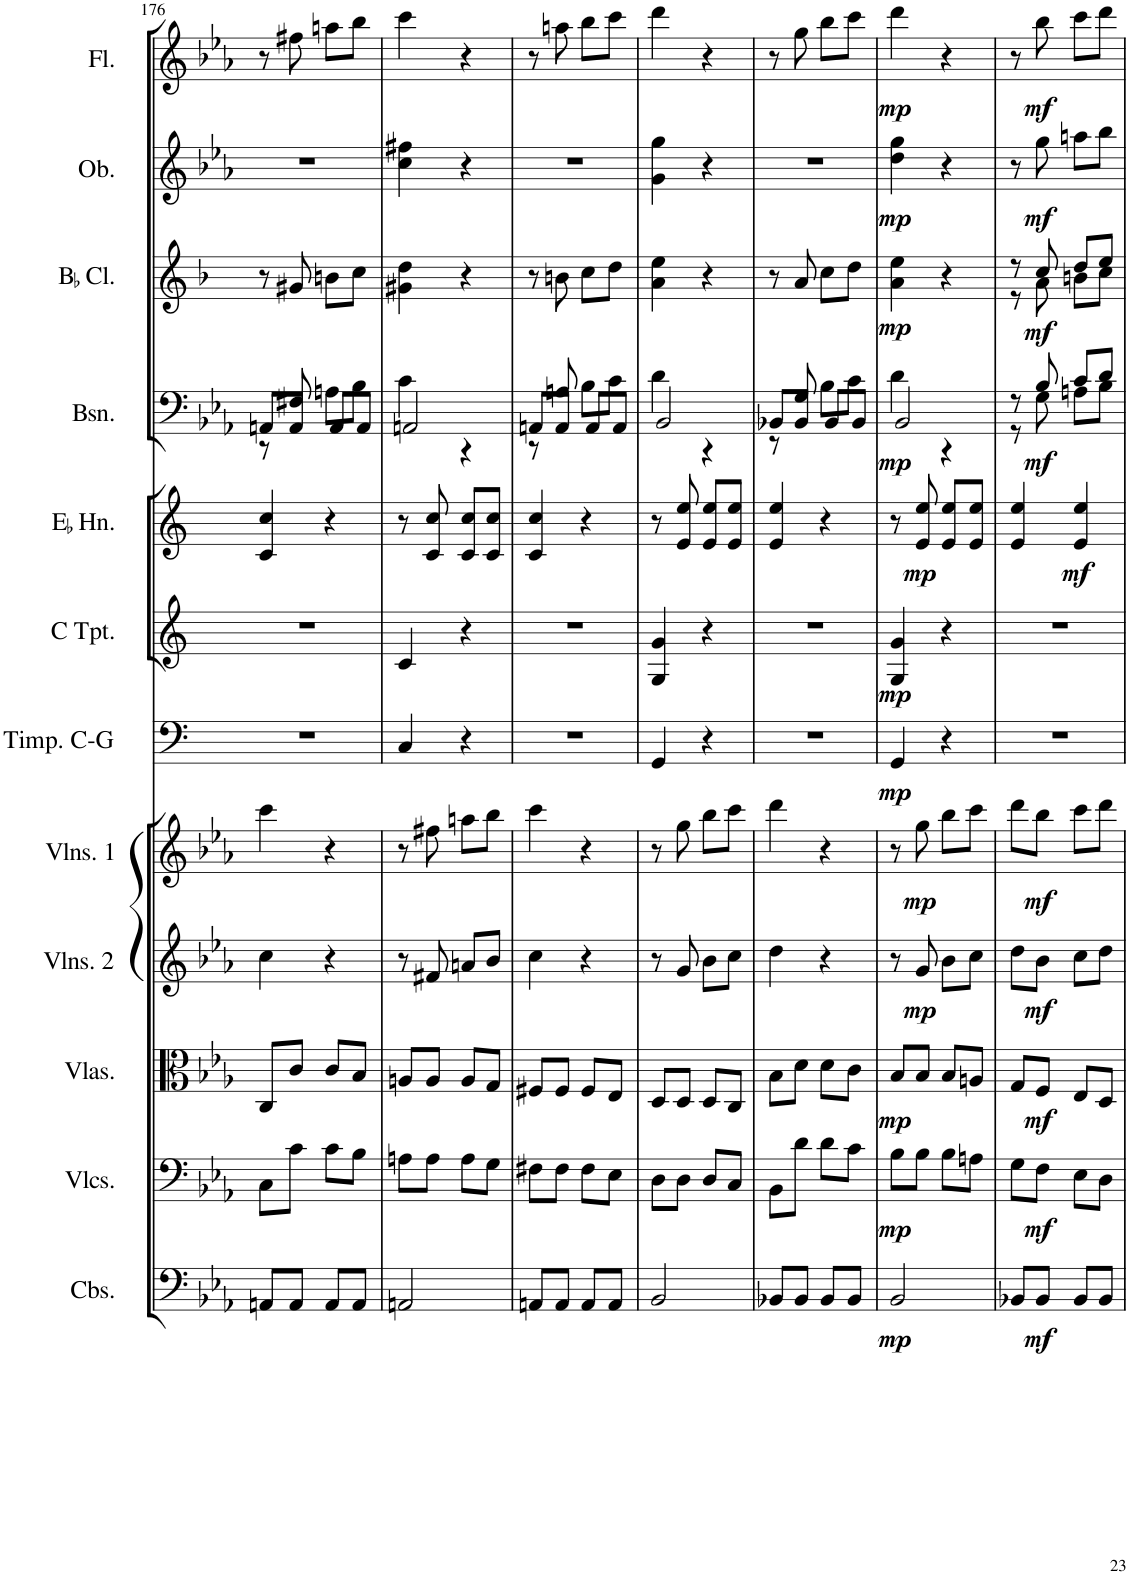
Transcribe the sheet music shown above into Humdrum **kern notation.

**kern	**dynam	**kern	**dynam	**kern	**dynam	**kern	**dynam	**kern	**dynam	**kern	**dynam	**kern	**dynam	**kern	**dynam	**kern	**dynam	**kern	**dynam	**kern	**dynam	**kern	**dynam
*part12	*part12	*part11	*part11	*part10	*part10	*part9	*part9	*part8	*part8	*part7	*part7	*part6	*part6	*part5	*part5	*part4	*part4	*part3	*part3	*part2	*part2	*part1	*part1
*staff12	*staff12	*staff11	*staff11	*staff10	*staff10	*staff9	*staff9	*staff8	*staff8	*staff7	*staff7	*staff6	*staff6	*staff5	*staff5	*staff4	*staff4	*staff3	*staff3	*staff2	*staff2	*staff1	*staff1
*I"Contrabasses	*	*I"Violoncellos	*	*I"Violas	*	*I"Violins 2	*	*I"Violins 1	*	*I"Timpani  C - G	*	*I"C Trumpet	*	*I"EaccidentalFlat Horn	*	*I"Bassoon	*	*I"BaccidentalFlat Clarinet	*	*I"Oboe	*	*I"Flute	*
*I'Cbs.	*	*I'Vlcs.	*	*I'Vlas.	*	*I'Vlns. 2	*	*I'Vlns. 1	*	*I'Timp. C-G	*	*I'C Tpt.	*	*I'EaccidentalFlat Hn.	*	*I'Bsn.	*	*I'BaccidentalFlat Cl.	*	*I'Ob.	*	*I'Fl.	*
!!LO:PB:g=z
*clefF4	*	*clefF4	*	*clefC3	*	*clefG2	*	*clefG2	*	*clefF4	*	*clefG2	*	*clefG2	*	*clefF4	*	*clefG2	*	*clefG2	*	*clefG2	*
*Trd7c12	*	*	*	*	*	*	*	*	*	*	*	*Trd1c2	*	*Trd5c9	*	*	*	*Trd1c2	*	*	*	*	*
*k[b-e-a-]	*	*k[b-e-a-]	*	*k[b-e-a-]	*	*k[b-e-a-]	*	*k[b-e-a-]	*	*k[]	*	*k[]	*	*k[]	*	*k[b-e-a-]	*	*k[b-]	*	*k[b-e-a-]	*	*k[b-e-a-]	*
*M2/4	*	*M2/4	*	*M2/4	*	*M2/4	*	*M2/4	*	*M2/4	*	*M2/4	*	*M2/4	*	*M2/4	*	*M2/4	*	*M2/4	*	*M2/4	*
=176	=176	=176	=176	=176	=176	=176	=176	=176	=176	=176	=176	=176	=176	=176	=176	=176	=176	=176	=176	=176	=176	=176	=176
*	*	*	*	*	*	*	*	*	*	*	*	*	*	*	*	*^	*	*	*	*	*	*	*
8AAn/L	.	8C\L	.	8C/L	.	4cc\	.	4ccc\	.	2r	.	2r	.	4c/ 4cc/	.	8AAn/L	8r	.	8r	.	2r	.	8r	.
8AA/J	.	8c\J	.	8c/J	.	.	.	.	.	.	.	.	.	.	.	8AA/J	8F#X/	.	8g#X/	.	.	.	8ff#X\	.
8AA/L	.	8c\L	.	8c/L	.	4r	.	4r	.	.	.	.	.	4r	.	8AA/L	8An\L	.	8bn\L	.	.	.	8aan\L	.
8AA/J	.	8B-\J	.	8B-/J	.	.	.	.	.	.	.	.	.	.	.	8AA/J	8B-\J	.	8cc\J	.	.	.	8bb-\J	.
=177	=177	=177	=177	=177	=177	=177	=177	=177	=177	=177	=177	=177	=177	=177	=177	=177	=177	=177	=177	=177	=177	=177	=177	=177
2AAn/	.	8An\L	.	8An/L	.	8r	.	8r	.	4C/	.	4c/	.	8r	.	2AAn/	4c\	.	4g#X\ 4dd\	.	4cc\ 4ff#X\	.	4ccc\	.
.	.	8A\J	.	8A/J	.	8f#X/	.	8ff#X\	.	.	.	.	.	8c/ 8cc/	.	.	.	.	.	.	.	.	.	.
.	.	8A\L	.	8A/L	.	8an/L	.	8aan\L	.	4r	.	4r	.	8c/ 8cc/L	.	.	4r	.	4r	.	4r	.	4r	.
.	.	8G\J	.	8G/J	.	8b-/J	.	8bb-\J	.	.	.	.	.	8c/ 8cc/J	.	.	.	.	.	.	.	.	.	.
=178	=178	=178	=178	=178	=178	=178	=178	=178	=178	=178	=178	=178	=178	=178	=178	=178	=178	=178	=178	=178	=178	=178	=178	=178
8AAn/L	.	8F#X\L	.	8F#X/L	.	4cc\	.	4ccc\	.	2r	.	2r	.	4c/ 4cc/	.	8AAn/L	8r	.	8r	.	2r	.	8r	.
8AA/J	.	8F#\J	.	8F#/J	.	.	.	.	.	.	.	.	.	.	.	8AA/J	8An/	.	8bn\	.	.	.	8aan\	.
8AA/L	.	8F#\L	.	8F#/L	.	4r	.	4r	.	.	.	.	.	4r	.	8AA/L	8B-\L	.	8cc\L	.	.	.	8bb-\L	.
8AA/J	.	8E-\J	.	8E-/J	.	.	.	.	.	.	.	.	.	.	.	8AA/J	8c\J	.	8dd\J	.	.	.	8ccc\J	.
=179	=179	=179	=179	=179	=179	=179	=179	=179	=179	=179	=179	=179	=179	=179	=179	=179	=179	=179	=179	=179	=179	=179	=179	=179
2BB-/	.	8D\L	.	8D/L	.	8r	.	8r	.	4GG/	.	4G/ 4g/	.	8r	.	2BB-/	4d\	.	4a\ 4ee\	.	4g\ 4gg\	.	4ddd\	.
.	.	8D\J	.	8D/J	.	8g/	.	8gg\	.	.	.	.	.	8e/ 8ee/	.	.	.	.	.	.	.	.	.	.
.	.	8D/L	.	8D/L	.	8b-\L	.	8bb-\L	.	4r	.	4r	.	8e/ 8ee/L	.	.	4r	.	4r	.	4r	.	4r	.
.	.	8C/J	.	8C/J	.	8cc\J	.	8ccc\J	.	.	.	.	.	8e/ 8ee/J	.	.	.	.	.	.	.	.	.	.
=180	=180	=180	=180	=180	=180	=180	=180	=180	=180	=180	=180	=180	=180	=180	=180	=180	=180	=180	=180	=180	=180	=180	=180	=180
8BB-X/L	.	8BB-\L	.	8B-\L	.	4dd\	.	4ddd\	.	2r	.	2r	.	4e/ 4ee/	.	8BB-X/L	8r	.	8r	.	2r	.	8r	.
8BB-/J	.	8d\J	.	8d\J	.	.	.	.	.	.	.	.	.	.	.	8BB-/J	8G/	.	8a/	.	.	.	8gg\	.
8BB-/L	.	8d\L	.	8d\L	.	4r	.	4r	.	.	.	.	.	4r	.	8BB-/L	8B-\L	.	8cc\L	.	.	.	8bb-\L	.
8BB-/J	.	8c\J	.	8c\J	.	.	.	.	.	.	.	.	.	.	.	8BB-/J	8c\J	.	8dd\J	.	.	.	8ccc\J	.
=181	=181	=181	=181	=181	=181	=181	=181	=181	=181	=181	=181	=181	=181	=181	=181	=181	=181	=181	=181	=181	=181	=181	=181	=181
!	!LO:DY:b	!	!LO:DY:b	!	!LO:DY:b	!	!	!	!	!	!LO:DY:b	!	!LO:DY:b	!	!	!	!	!LO:DY:b	!	!LO:DY:b	!	!LO:DY:b	!	!LO:DY:b
2BB-/	mp	8B-\L	mp	8B-/L	mp	8r	.	8r	.	4GG/	mp	4G/ 4g/	mp	8r	.	2BB-/	4d\	mp	4a\ 4ee\	mp	4dd\ 4gg\	mp	4ddd\	mp
!	!	!	!	!	!	!	!LO:DY:b	!	!LO:DY:b	!	!	!	!	!	!LO:DY:b	!	!	!	!	!	!	!	!	!
.	.	8B-\J	.	8B-/J	.	8g/	mp	8gg\	mp	.	.	.	.	8e/ 8ee/	mp	.	.	.	.	.	.	.	.	.
.	.	8B-\L	.	8B-/L	.	8b-\L	.	8bb-\L	.	4r	.	4r	.	8e/ 8ee/L	.	.	4r	.	4r	.	4r	.	4r	.
.	.	8An\J	.	8An/J	.	8cc\J	.	8ccc\J	.	.	.	.	.	8e/ 8ee/J	.	.	.	.	.	.	.	.	.	.
=182	=182	=182	=182	=182	=182	=182	=182	=182	=182	=182	=182	=182	=182	=182	=182	=182	=182	=182	=182	=182	=182	=182	=182	=182
*	*	*	*	*	*	*	*	*	*	*	*	*	*	*	*	*	*	*	*^	*	*	*	*	*
8BB-X/L	.	8G\L	.	8G/L	.	8dd\L	.	8ddd\L	.	2r	.	2r	.	4e/ 4ee/	.	8r	8r	.	8r	8r	.	8r	.	8r	.
!	!LO:DY:b	!	!LO:DY:b	!	!LO:DY:b	!	!LO:DY:b	!	!LO:DY:b	!	!	!	!	!	!	!	!	!LO:DY:b	!	!	!LO:DY:b	!	!LO:DY:b	!	!LO:DY:b
8BB-/J	mf	8F\J	mf	8F/J	mf	8b-\J	mf	8bb-\J	mf	.	.	.	.	.	.	8B-/	8G\	mf	8cc/	8a\	mf	8gg\	mf	8bb-\	mf
!	!	!	!	!	!	!	!	!	!	!	!	!	!	!	!LO:DY:b	!	!	!	!	!	!	!	!	!	!
8BB-/L	.	8E-\L	.	8E-/L	.	8cc\L	.	8ccc\L	.	.	.	.	.	4e/ 4ee/	mf	8c/L	8An\L	.	8dd/L	8bn\L	.	8aan\L	.	8ccc\L	.
8BB-/J	.	8D\J	.	8D/J	.	8dd\J	.	8ddd\J	.	.	.	.	.	.	.	8d/J	8B-\J	.	8ee/J	8cc\J	.	8bb-\J	.	8ddd\J	.
*	*	*	*	*	*	*	*	*	*	*	*	*	*	*	*	*v	*v	*	*	*	*	*	*	*	*
*	*	*	*	*	*	*	*	*	*	*	*	*	*	*	*	*	*	*v	*v	*	*	*	*	*
=	=	=	=	=	=	=	=	=	=	=	=	=	=	=	=	=	=	=	=	=	=	=	=
*-	*-	*-	*-	*-	*-	*-	*-	*-	*-	*-	*-	*-	*-	*-	*-	*-	*-	*-	*-	*-	*-	*-	*-
